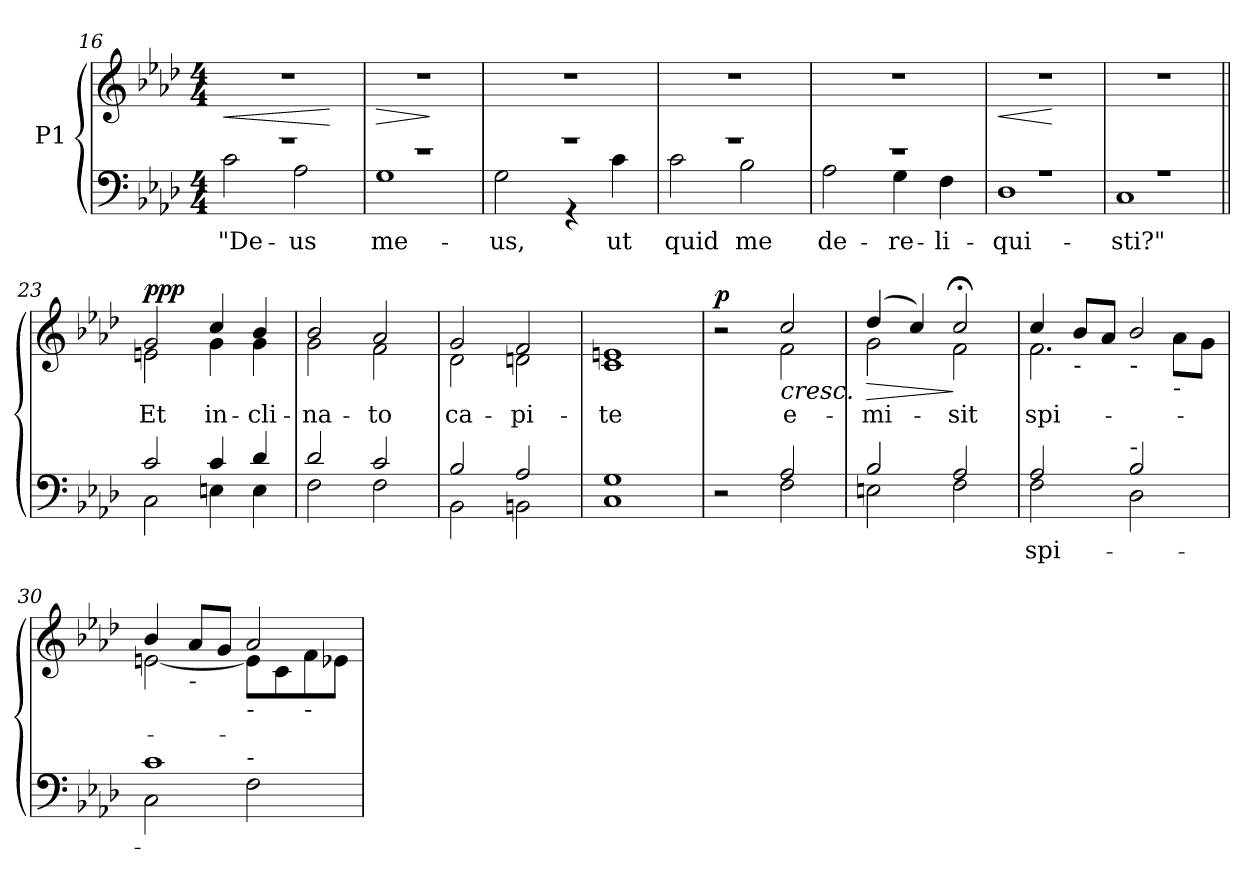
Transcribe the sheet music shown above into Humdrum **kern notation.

**kern	**text	**kern	**text	**dynam
*part1	*part1	*part1	*part1	*part1
*staff2	*staff2	*staff1	*staff1	*staff1/2
*I"P1	*	*	*	*
!!LO:LB:g=z
*clefF4	*	*clefG2	*	*
*k[b-e-a-d-]	*	*k[b-e-a-d-]	*	*
*A-:	*	*A-:	*	*
*M4/4	*	*M4/4	*	*
=16	=16	=16	=16	=16
*^	*	*	*	*
!	!	!LO:LY:a:color=#000000	!	!	!LO:HP:b
1r	2ci\	"De-	1r	.	<
!	!	!LO:LY:a:color=#000000	!	!	!
.	2A-i\	-us	.	.	.
*v	*v	*	*	*	*
.	.	.	.	[
=17	=17	=17	=17	=17
*^	*	*	*	*
!	!	!LO:LY:a:color=#000000	!	!	!LO:HP:b
1r	1Gi	me-	1r	.	>
*v	*v	*	*	*	*
.	.	.	.	]
=18	=18	=18	=18	=18
*^	*	*	*	*
!	!	!LO:LY:a:color=#000000	!	!	!
1r	2Gi\	-us,	1r	.	.
.	4r	.	.	.	.
!	!	!LO:LY:a:color=#000000	!	!	!
.	4ci\	ut	.	.	.
=19	=19	=19	=19	=19	=19
!	!	!LO:LY:a:color=#000000	!	!	!
1r	2ci\	quid	1r	.	.
!	!	!LO:LY:a:color=#000000	!	!	!
.	2B-i\	me	.	.	.
=20	=20	=20	=20	=20	=20
!	!	!LO:LY:a:color=#000000	!	!	!
1r	2A-i\	de-	1r	.	.
!	!	!LO:LY:a:color=#000000	!	!	!
.	4Gi\	-re-	.	.	.
!	!	!LO:LY:a:color=#000000	!	!	!
.	4Fi\	-li-	.	.	.
=21	=21	=21	=21	=21	=21
!	!	!LO:LY:a:color=#000000	!	!	!LO:HP:b
!	!	!	!	!	!LO:HP:n=1:b
1r	1D-i	-qui-	1r	.	< >
*v	*v	*	*	*	*
.	.	.	.	[ ]
=22	=22	=22	=22	=22
*^	*	*	*	*
!	!	!LO:LY:a:color=#000000	!	!	!
1r	1Ci	-sti?"	1r	.	.
!!LO:LB:g=z
=23||	=23||	=23||	=23||	=23||	=23||
*	*	*	*^	*	*
!	!	!	!	!	!LO:LY:b:color=#000000	!
2ci/	2Ci\	.	2gi/	2eni\	Et	ppp
!	!	!	!	!	!LO:LY:b:color=#000000	!
4ci/	4Eni\	.	4cci/	4gi\	in-	.
!	!	!	!	!	!LO:LY:b:color=#000000	!
4d-i/	4Ei\	.	4b-i/	4gi\	-cli-	.
=24	=24	=24	=24	=24	=24	=24
!	!	!	!	!	!LO:LY:b:color=#000000	!
2d-i/	2Fi\	.	2b-i/	2gi\	-na-	.
!	!	!	!	!	!LO:LY:b:color=#000000	!
2ci/	2Fi\	.	2a-i/	2fi\	-to	.
=25	=25	=25	=25	=25	=25	=25
!	!	!	!	!	!LO:LY:b:color=#000000	!
2B-i/	2BB-i\	.	2gi/	2d-i\	ca-	.
!	!	!	!	!	!LO:LY:b:color=#000000	!
2A-i/	2BBni\	.	2fi/	2dni\	-pi-	.
=26	=26	=26	=26	=26	=26	=26
!	!	!	!	!	!LO:LY:b:color=#000000	!
1Gi	1Ci	.	1eni	1ci	-te	.
=27	=27	=27	=27	=27	=27	=27
2r	2ryy	.	2r	2ryy	.	p
!	!	!	!	!	!LO:LY:b:color=#000000	!LO:HP:b
2A-i/	2Fi\	.	2cci/	2fi\	e-	<
=28	=28	=28	=28	=28	=28	=28
!	!	!	!	!	!LO:LY:b:color=#000000	!LO:HP:b
2B-i/	2Eni\	.	(4dd-i/	2gi\	-mi-	>
.	.	.	4cci/)	.	.	.
!	!	!	!	!	!LO:LY:b:color=#000000	!
2A-i/	2Fi\	.	2cc;i/	2fi\	-sit	]
*v	*v	*	*	*	*	*
*	*	*v	*v	*	*
.	.	.	.	[
=29	=29	=29	=29	=29
*^	*	*	*	*
!	!	!LO:LY:a:color=#000000	!	!	!
*	*	*	*^	*	*
!	!	!	!	!	!LO:LY:b:color=#000000	!
2A-i/	2Fi\	spi-	4cci/	2.fi\	spi-	.
!	!	!	!LO:TX:b:t=-	!	!	!
.	.	.	8b-i/L	.	.	.
.	.	.	8a-i/J	.	.	.
!	!	!	!LO:TX:b:t=-	!	!	!
!LO:TX:a:t=-	!	!	!	!	!	!
2B-i/	2D-i\	.	2b-i/	.	.	.
!	!	!	!	!LO:TX:b:t=-	!	!
.	.	.	.	8a-i\L	.	.
.	.	.	.	8gi\J	.	.
=30	=30	=30	=30	=30	=30	=30
1ci	2Ci\	.	4b-i/	[<2eni\	.	.
!	!	!	!LO:TX:b:t=-	!	!	!
.	.	.	8a-i/L	.	.	.
.	.	.	8gi/J	.	.	.
!	!	!	!LO:TX:b:t=-	!	!	!
!	!LO:TX:a:t=-	!	!	!	!	!
.	2Fi\	.	2a-i/	8ei\L]	.	.
.	.	.	.	8ci\	.	.
!	!	!	!	!LO:TX:b:t=-	!	!
.	.	.	.	8fi\	.	.
.	.	.	.	8e-Xi\J	.	.
*v	*v	*	*	*	*	*
*	*	*v	*v	*	*
=	=	=	=	=
*-	*-	*-	*-	*-
